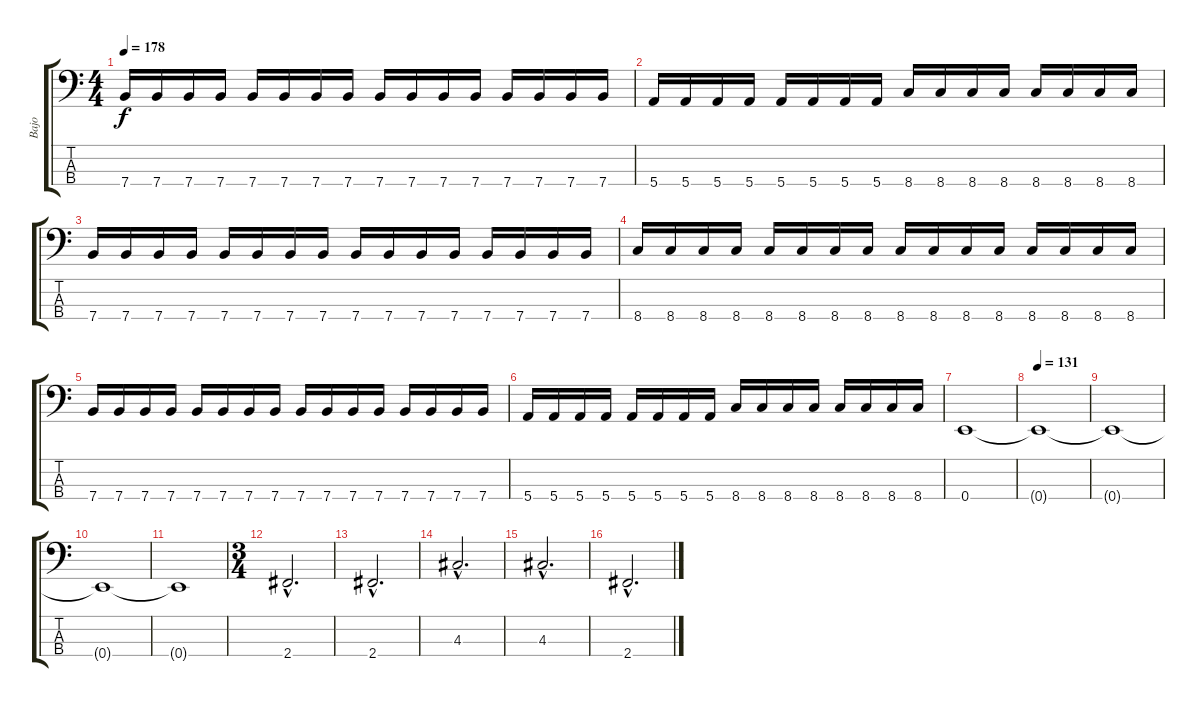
\track ("Bajo" "Bajo") {instrument electricbasspick}
\staff {score tabs}
\tuning (G2 D2 A1 E1) {hide}
\ts (4 4)
\tempo 178
\clef f4
\ks c
7.4.16{dy f} 7.4.16 7.4.16 7.4.16 7.4.16 7.4.16 7.4.16 7.4.16 7.4.16 7.4.16 7.4.16 7.4.16 7.4.16 7.4.16 7.4.16 7.4.16 |
5.4.16 5.4.16 5.4.16 5.4.16 5.4.16 5.4.16 5.4.16 5.4.16 8.4.16 8.4.16 8.4.16 8.4.16 8.4.16 8.4.16 8.4.16 8.4.16 |
7.4.16 7.4.16 7.4.16 7.4.16 7.4.16 7.4.16 7.4.16 7.4.16 7.4.16 7.4.16 7.4.16 7.4.16 7.4.16 7.4.16 7.4.16 7.4.16 |
8.4.16 8.4.16 8.4.16 8.4.16 8.4.16 8.4.16 8.4.16 8.4.16 8.4.16 8.4.16 8.4.16 8.4.16 8.4.16 8.4.16 8.4.16 8.4.16 |
7.4.16 7.4.16 7.4.16 7.4.16 7.4.16 7.4.16 7.4.16 7.4.16 7.4.16 7.4.16 7.4.16 7.4.16 7.4.16 7.4.16 7.4.16 7.4.16 |
5.4.16 5.4.16 5.4.16 5.4.16 5.4.16 5.4.16 5.4.16 5.4.16 8.4.16 8.4.16 8.4.16 8.4.16 8.4.16 8.4.16 8.4.16 8.4.16 |
0.4.1 |
\tempo 131
0.4{t}.1 |
0.4{t}.1 |
0.4{t}.1 |
0.4{t}.1 |
\ts (3 4)
2.4{hac}.2{d} |
2.4{hac}.2{d} |
4.3{hac}.2{d} |
4.3{hac}.2{d} |
2.4{hac}.2{d}
